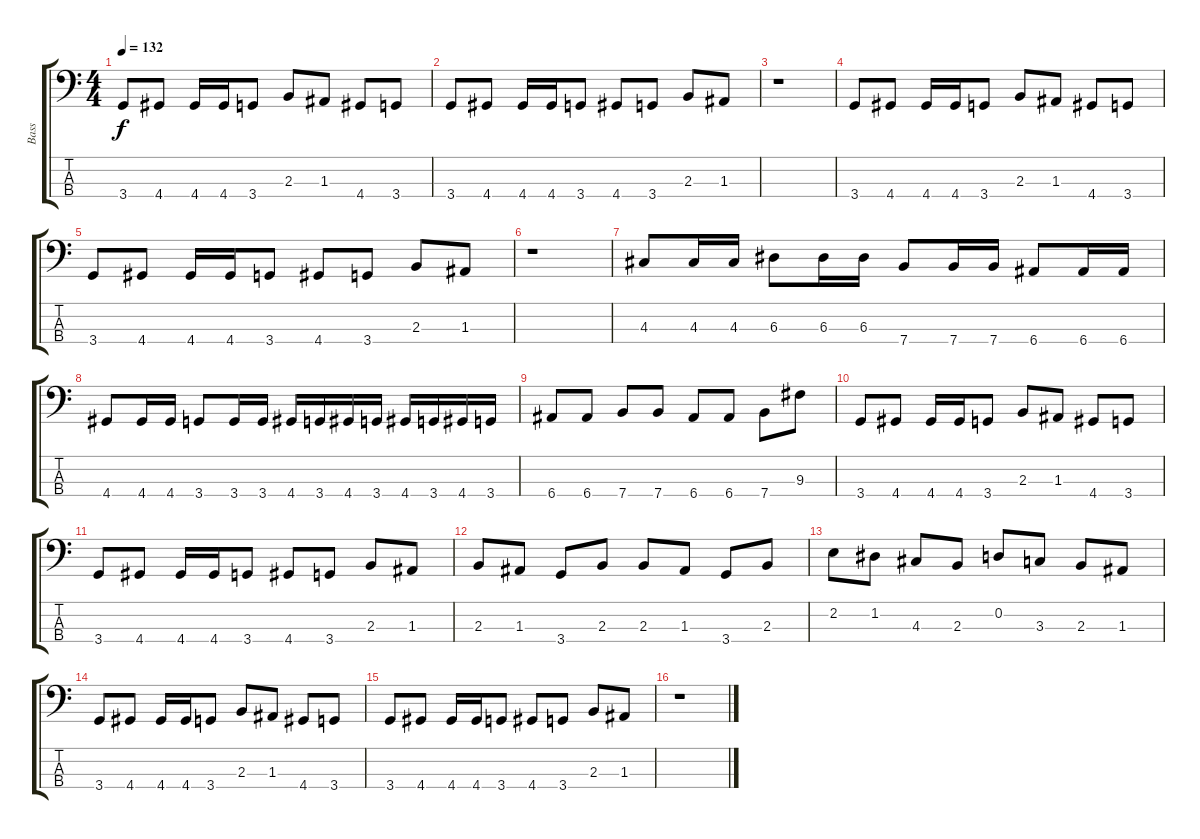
\track ("Bass" "Bass") {instrument contrabass}
\staff {score tabs}
\tuning (G2 D2 A1 E1) {hide}
\ts (4 4)
\tempo 132
\clef f4
\ks c
3.4.8{dy f} 4.4.8 4.4.16 4.4.16 3.4.8 2.3.8 1.3.8 4.4.8 3.4.8 |
3.4.8 4.4.8 4.4.16 4.4.16 3.4.8 4.4.8 3.4.8 2.3.8 1.3.8 |
r.1 |
3.4.8 4.4.8 4.4.16 4.4.16 3.4.8 2.3.8 1.3.8 4.4.8 3.4.8 |
3.4.8 4.4.8 4.4.16 4.4.16 3.4.8 4.4.8 3.4.8 2.3.8 1.3.8 |
r.1 |
4.3.8 4.3.16 4.3.16 6.3.8 6.3.16 6.3.16 7.4.8 7.4.16 7.4.16 6.4.8 6.4.16 6.4.16 |
4.4.8 4.4.16 4.4.16 3.4.8 3.4.16 3.4.16 4.4.16 3.4.16 4.4.16 3.4.16 4.4.16 3.4.16 4.4.16 3.4.16 |
6.4.8 6.4.8 7.4.8 7.4.8 6.4.8 6.4.8 7.4.8 9.3.8 |
3.4.8 4.4.8 4.4.16 4.4.16 3.4.8 2.3.8 1.3.8 4.4.8 3.4.8 |
3.4.8 4.4.8 4.4.16 4.4.16 3.4.8 4.4.8 3.4.8 2.3.8 1.3.8 |
2.3.8 1.3.8 3.4.8 2.3.8 2.3.8 1.3.8 3.4.8 2.3.8 |
2.2.8 1.2.8 4.3.8 2.3.8 0.2.8 3.3.8 2.3.8 1.3.8 |
3.4.8 4.4.8 4.4.16 4.4.16 3.4.8 2.3.8 1.3.8 4.4.8 3.4.8 |
3.4.8 4.4.8 4.4.16 4.4.16 3.4.8 4.4.8 3.4.8 2.3.8 1.3.8 |
r.1
